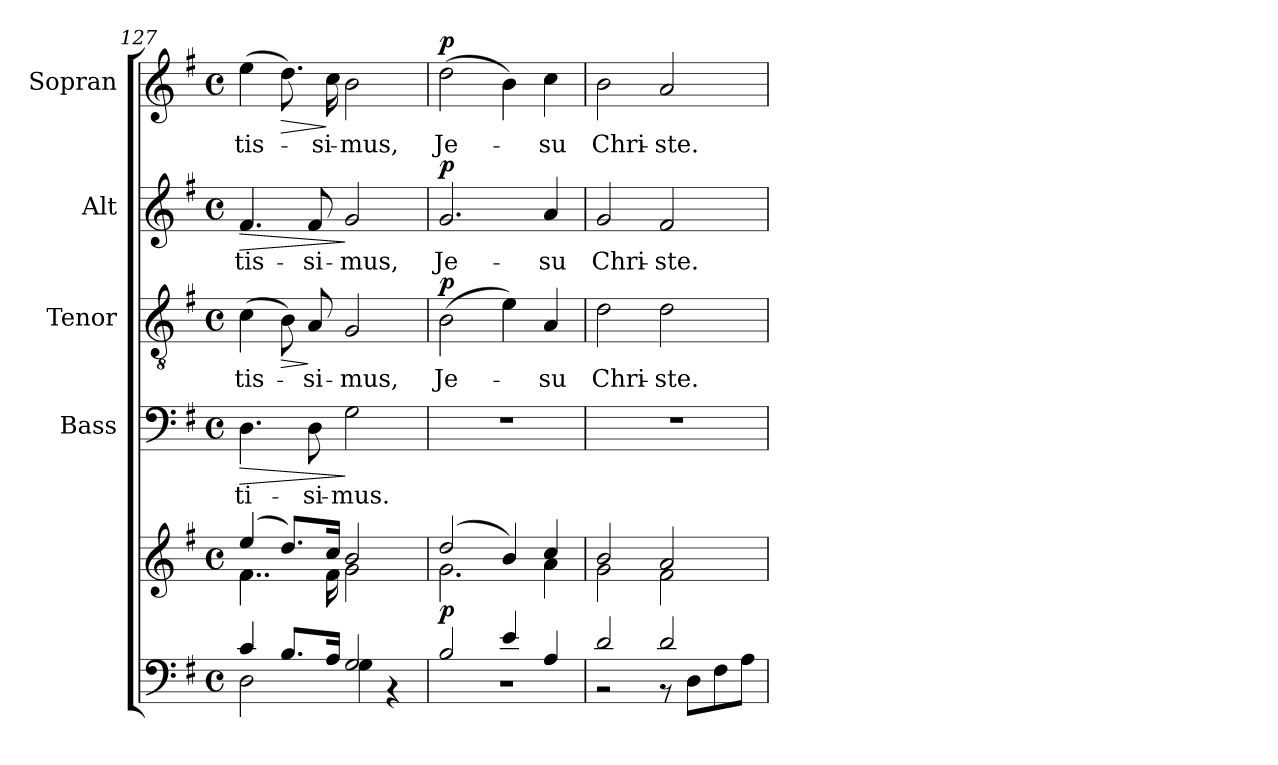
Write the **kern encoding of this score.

**kern	**kern	**dynam	**kern	**text	**dynam	**kern	**text	**dynam	**kern	**text	**dynam	**kern	**text	**dynam
*part5	*part5	*part5	*part4	*part4	*part4	*part3	*part3	*part3	*part2	*part2	*part2	*part1	*part1	*part1
*staff6	*staff5	*staff5/6	*staff4	*staff4	*staff4	*staff3	*staff3	*staff3	*staff2	*staff2	*staff2	*staff1	*staff1	*staff1
*	*	*	*I"Bass	*	*	*I"Tenor	*	*	*I"Alt	*	*	*I"Sopran	*	*
*	*	*	*I'B.	*	*	*I'T.	*	*	*I'A.	*	*	*I'S.	*	*
*clefF4	*clefG2	*	*clefF4	*	*	*clefGv2	*	*	*clefG2	*	*	*clefG2	*	*
*k[f#]	*k[f#]	*	*k[f#]	*	*	*k[f#]	*	*	*k[f#]	*	*	*k[f#]	*	*
*G:	*G:	*	*G:	*	*	*G:	*	*	*G:	*	*	*G:	*	*
*M4/4	*M4/4	*	*M4/4	*	*	*M4/4	*	*	*M4/4	*	*	*M4/4	*	*
*met(c)	*met(c)	*	*met(c)	*	*	*met(c)	*	*	*met(c)	*	*	*met(c)	*	*
=127	=127	=127	=127	=127	=127	=127	=127	=127	=127	=127	=127	=127	=127	=127
*^	*^	*	*	*	*	*	*	*	*	*	*	*	*	*
!	!	!	!	!	!	!LO:LY:b	!LO:HP:b	!	!LO:LY:b	!	!	!LO:LY:b	!LO:HP:b	!	!LO:LY:b	!
4c!/	2D\	(<4ee!/	4..f#!\	.	4.D\	-ti-	>	(>4c\	-tis-	.	4.f#/	-tis-	>	(>4ee\	-tis-	.
!	!	!	!	!	!	!	!	!	!	!LO:HP:b	!	!	!	!	!	!LO:HP:b
8.B!/L	.	8.dd!/L)	.	.	.	.	.	8B\)	.	>	.	.	.	8.dd\)	.	>
!	!	!	!	!	!	!LO:LY:b	!	!	!LO:LY:b	!	!	!LO:LY:b	!	!	!	!
.	.	.	.	.	8D\	-si-	.	8A/	-si-	]	8f#/	-si-	.	.	.	.
!	!	!	!	!	!	!	!	!	!	!	!	!	!	!	!LO:LY:b	!
16A!/Jk	.	16cc!/Jk	16f#!\	.	.	.	.	.	.	.	.	.	.	16cc\	-si-	]
!	!	!	!	!	!	!LO:LY:b	!	!	!LO:LY:b	!	!	!LO:LY:b	!	!	!LO:LY:b	!
2G!/	4G\	2b!/	2g!\	.	2G\	-mus.	]	2G/	-mus,	.	2g/	-mus,	]	2b\	-mus,	.
.	4r	.	.	.	.	.	.	.	.	.	.	.	.	.	.	.
!!LO:PB:g=z
=128	=128	=128	=128	=128	=128	=128	=128	=128	=128	=128	=128	=128	=128	=128	=128	=128
!	!	!	!	!LO:DY:b	!	!	!	!	!LO:LY:b	!LO:DY:a	!	!LO:LY:b	!LO:DY:a	!	!LO:LY:b	!LO:DY:a
2B!/	1r	(<2dd!/	2.g!\	p	1r	.	.	(>2B\	Je-	p	2.g/	Je-	p	(>2dd\	Je-	p
4e!/	.	4b!/)	.	.	.	.	.	4e\)	.	.	.	.	.	4b\)	.	.
!	!	!	!	!	!	!	!	!	!LO:LY:b	!	!	!LO:LY:b	!	!	!LO:LY:b	!
4A!/	.	4cc!/	4a!\	.	.	.	.	4A/	-su	.	4a/	-su	.	4cc\	-su	.
=129	=129	=129	=129	=129	=129	=129	=129	=129	=129	=129	=129	=129	=129	=129	=129	=129
!	!	!	!	!	!	!	!	!	!LO:LY:b	!	!	!LO:LY:b	!	!	!LO:LY:b	!
2d!/	2r	2b!/	2g!\	.	1r	.	.	2d\	Chri-	.	2g/	Chri-	.	2b\	Chri-	.
!	!	!	!	!	!	!	!	!	!LO:LY:b	!	!	!LO:LY:b	!	!	!LO:LY:b	!
2d!/	8r	2a!/	2f#!\	.	.	.	.	2d\	-ste.	.	2f#/	-ste.	.	2a/	-ste.	.
.	8D\L	.	.	.	.	.	.	.	.	.	.	.	.	.	.	.
.	8F#!\	.	.	.	.	.	.	.	.	.	.	.	.	.	.	.
.	8A!\J	.	.	.	.	.	.	.	.	.	.	.	.	.	.	.
*v	*v	*	*	*	*	*	*	*	*	*	*	*	*	*	*	*
*	*v	*v	*	*	*	*	*	*	*	*	*	*	*	*	*
=	=	=	=	=	=	=	=	=	=	=	=	=	=	=
*-	*-	*-	*-	*-	*-	*-	*-	*-	*-	*-	*-	*-	*-	*-
